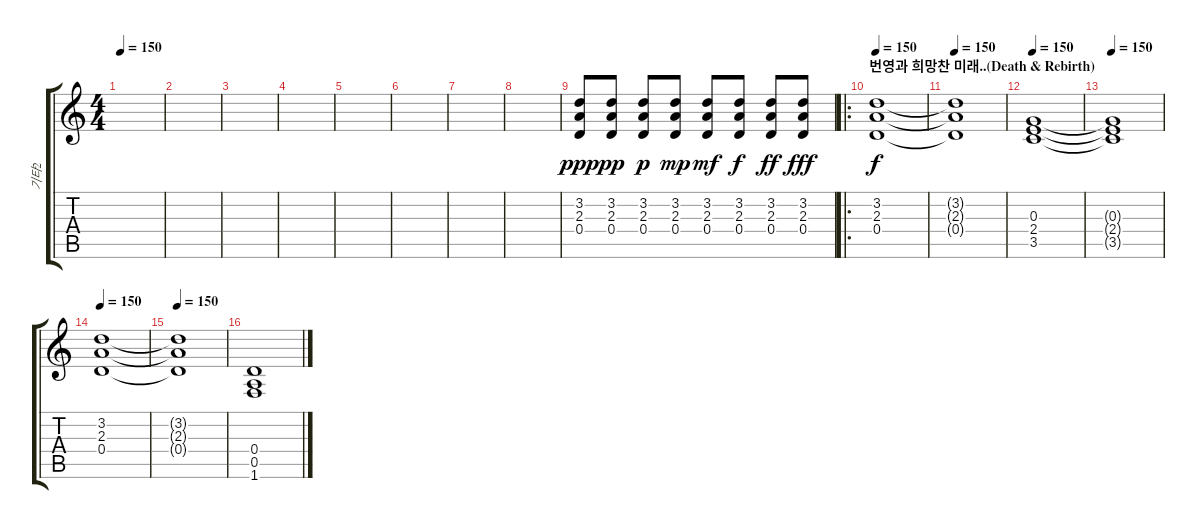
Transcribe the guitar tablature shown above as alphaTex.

\track ("기타2" "기타2") {instrument overdrivenguitar}
\staff {score tabs}
\tuning (E4 B3 G3 D3 A2 E2) {hide}
\ts (4 4)
\tempo 150
\clef g2
\ks c
|
|
|
|
|
|
|
|
(3.2 2.3 0.4).8{dy ppp} (3.2 2.3 0.4).8{dy pp} (3.2 2.3 0.4).8{dy p} (3.2 2.3 0.4).8{dy mp} (3.2 2.3 0.4).8{dy mf} (3.2 2.3 0.4).8{dy f} (3.2 2.3 0.4).8{dy ff} (3.2 2.3 0.4).8{dy fff} |
\ro
\section ("" "번영과 희망찬 미래..(Death & Rebirth)")
\tempo 150
(3.2 2.3 0.4).1{dy f} |
\tempo 150
(3.2{t} 2.3{t} 0.4{t}).1 |
\tempo 150
(0.3 2.4 3.5).1 |
\tempo 150
(0.3{t} 2.4{t} 3.5{t}).1 |
\tempo 150
(3.2 2.3 0.4).1 |
\tempo 150
(3.2{t} 2.3{t} 0.4{t}).1 |
(0.4 0.5 1.6).1
